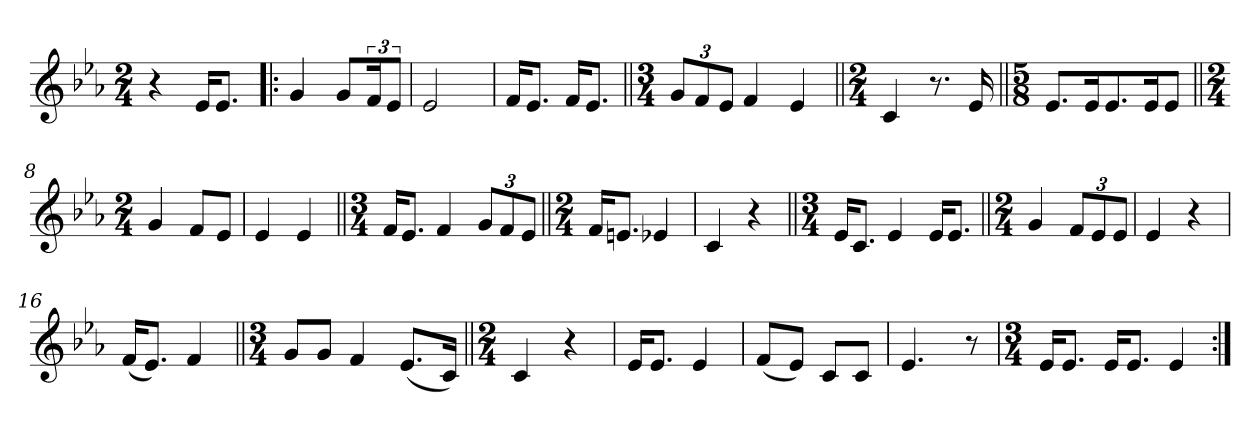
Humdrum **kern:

**kern
*part1
*staff1
*clefG2
*k[b-e-a-]
*M2/4
=1
4r
16e-/KL
8.e-/J
=2!|:
4g/
8g/L
24f/K
12e-/J
=3
2e-/
=4
16f/KL
8.e-/J
16f/KL
8.e-/J
=5||
*M3/4
12g/L
12f/
12e-/J
4f/
4e-/
=6||
*M2/4
4c/
8.r
16e-/
=7||
*M5/8
8.e-/L
16e-/K
8.e-/
16e-/K
8e-/J
=8||
*M2/4
4g/
8f/L
8e-/J
=9
4e-/
4e-/
=10||
*M3/4
16f/KL
8.e-/J
4f/
12g/L
12f/
12e-/J
=11||
*M2/4
16f/KL
8.en/J
4e-X/
=12
4c/
4r
=13||
*M3/4
16e-/KL
8.c/J
4e-/
16e-/KL
8.e-/J
=14||
*M2/4
4g/
12f/L
12e-/
12e-/J
=15
4e-/
4r
=16
(16f/KL
8.e-/J)
4f/
=17||
*M3/4
8g/L
8g/J
4f/
(8.e-/L
16c/Jk)
=18||
*M2/4
4c/
4r
=19
16e-/KL
8.e-/J
4e-/
=20
(8f/L
8e-/J)
8c/L
8c/J
=21
4.e-/
8r
=22
*M3/4
16e-/KL
8.e-/J
16e-/KL
8.e-/J
4e-/
=:|!
*-
